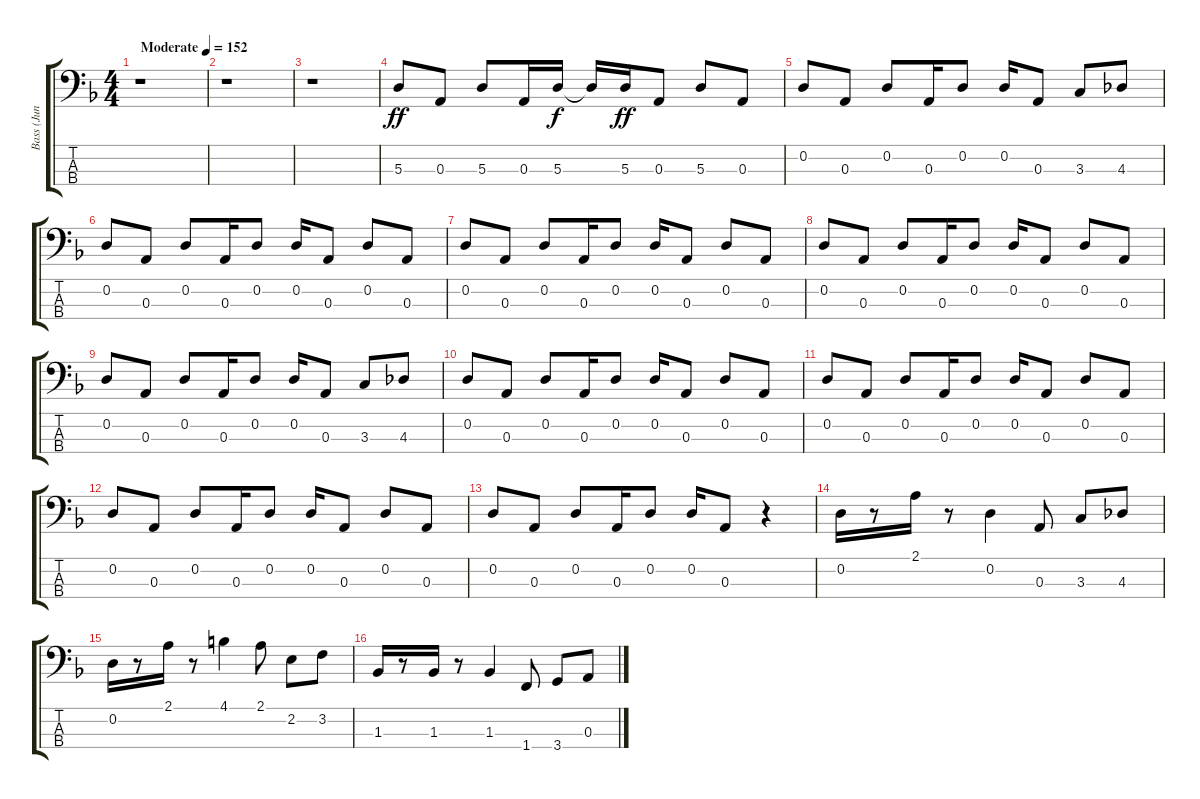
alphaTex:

\track ("Bass (Jun Onose)" "Bass (Jun ") {instrument electricbasspick}
\staff {score tabs}
\tuning (G2 D2 A1 E1) {hide}
\ts (4 4)
\tempo (152 "Moderate")
\clef f4
\ks f
r.1{dy ff instrument electricbasspick} |
r.1 |
r.1 |
5.3.8 0.3.8 5.3.8 0.3.16 5.3.16{dy f} 5.3{t}.16 5.3.16{dy ff} 0.3.8 5.3.8 0.3.8 |
0.2.8 0.3.8 0.2.8 0.3.16 0.2.8 0.2.16 0.3.8 3.3.8 4.3.8 |
0.2.8 0.3.8 0.2.8 0.3.16 0.2.8 0.2.16 0.3.8 0.2.8 0.3.8 |
0.2.8 0.3.8 0.2.8 0.3.16 0.2.8 0.2.16 0.3.8 0.2.8 0.3.8 |
0.2.8 0.3.8 0.2.8 0.3.16 0.2.8 0.2.16 0.3.8 0.2.8 0.3.8 |
0.2.8 0.3.8 0.2.8 0.3.16 0.2.8 0.2.16 0.3.8 3.3.8 4.3.8 |
0.2.8 0.3.8 0.2.8 0.3.16 0.2.8 0.2.16 0.3.8 0.2.8 0.3.8 |
0.2.8 0.3.8 0.2.8 0.3.16 0.2.8 0.2.16 0.3.8 0.2.8 0.3.8 |
0.2.8 0.3.8 0.2.8 0.3.16 0.2.8 0.2.16 0.3.8 0.2.8 0.3.8 |
0.2.8 0.3.8 0.2.8 0.3.16 0.2.8 0.2.16 0.3.8 r.4 |
0.2.16 r.8 2.1.16 r.8 0.2.4 0.3.8 3.3.8 4.3.8 |
0.2.16 r.8 2.1.16 r.8 4.1.4 2.1.8 2.2.8 3.2.8 |
1.3.16 r.8 1.3.16 r.8 1.3.4 1.4.8 3.4.8 0.3.8
